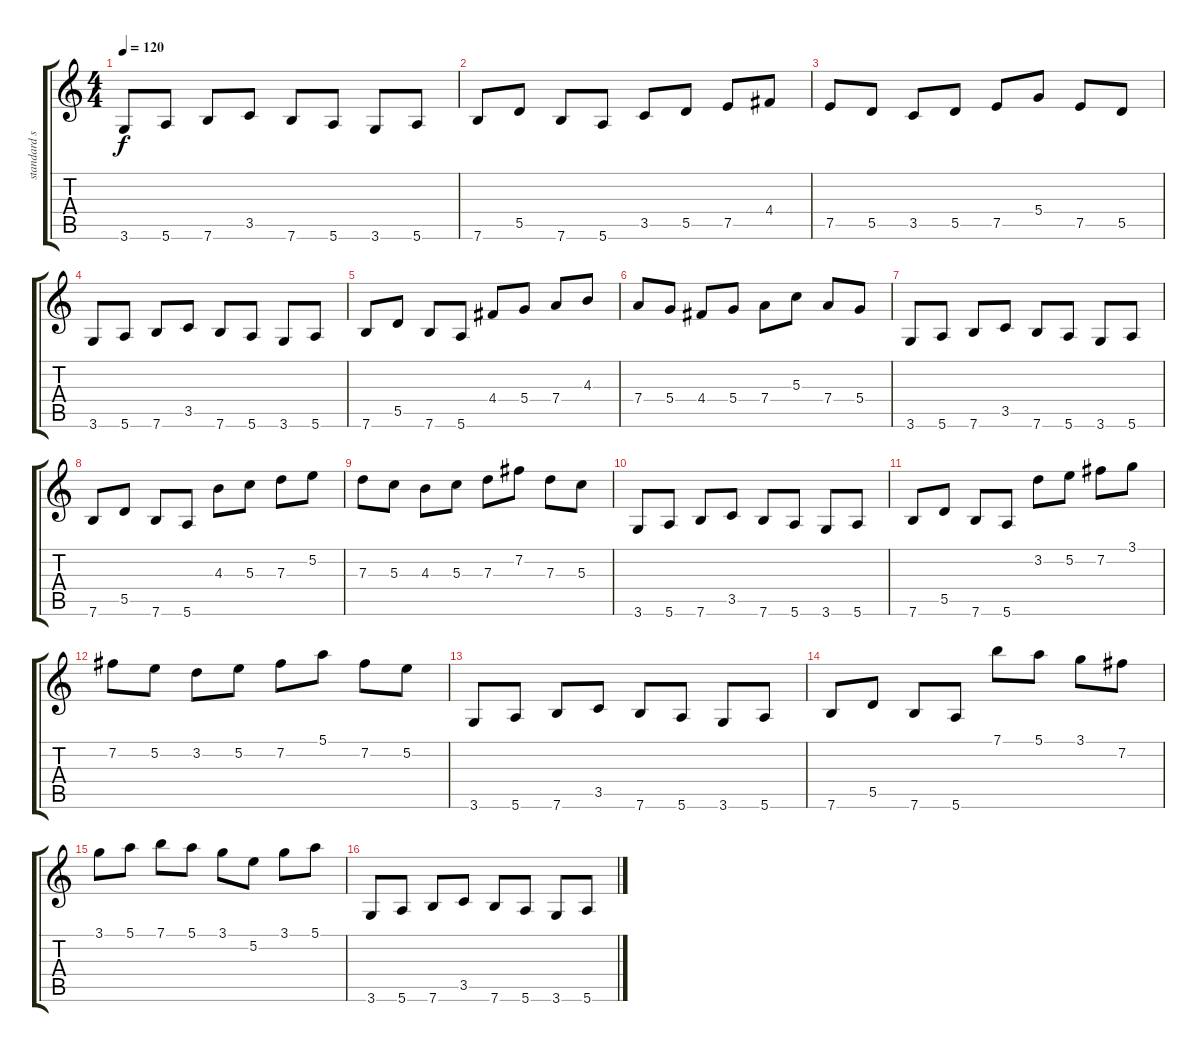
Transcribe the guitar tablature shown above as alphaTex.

\track ("standard shape" "standard s") {instrument overdrivenguitar}
\staff {score tabs}
\tuning (E4 B3 G3 D3 A2 E2) {hide}
\ts (4 4)
\tempo 120
\clef g2
\ks c
3.6.8{dy f} 5.6.8 7.6.8 3.5.8 7.6.8 5.6.8 3.6.8 5.6.8 |
7.6.8 5.5.8 7.6.8 5.6.8 3.5.8 5.5.8 7.5.8 4.4.8 |
7.5.8 5.5.8 3.5.8 5.5.8 7.5.8 5.4.8 7.5.8 5.5.8 |
3.6.8 5.6.8 7.6.8 3.5.8 7.6.8 5.6.8 3.6.8 5.6.8 |
7.6.8 5.5.8 7.6.8 5.6.8 4.4.8 5.4.8 7.4.8 4.3.8 |
7.4.8 5.4.8 4.4.8 5.4.8 7.4.8 5.3.8 7.4.8 5.4.8 |
3.6.8 5.6.8 7.6.8 3.5.8 7.6.8 5.6.8 3.6.8 5.6.8 |
7.6.8 5.5.8 7.6.8 5.6.8 4.3.8 5.3.8 7.3.8 5.2.8 |
7.3.8 5.3.8 4.3.8 5.3.8 7.3.8 7.2.8 7.3.8 5.3.8 |
3.6.8 5.6.8 7.6.8 3.5.8 7.6.8 5.6.8 3.6.8 5.6.8 |
7.6.8 5.5.8 7.6.8 5.6.8 3.2.8 5.2.8 7.2.8 3.1.8 |
7.2.8 5.2.8 3.2.8 5.2.8 7.2.8 5.1.8 7.2.8 5.2.8 |
3.6.8 5.6.8 7.6.8 3.5.8 7.6.8 5.6.8 3.6.8 5.6.8 |
7.6.8 5.5.8 7.6.8 5.6.8 7.1.8 5.1.8 3.1.8 7.2.8 |
3.1.8 5.1.8 7.1.8 5.1.8 3.1.8 5.2.8 3.1.8 5.1.8 |
3.6.8 5.6.8 7.6.8 3.5.8 7.6.8 5.6.8 3.6.8 5.6.8
